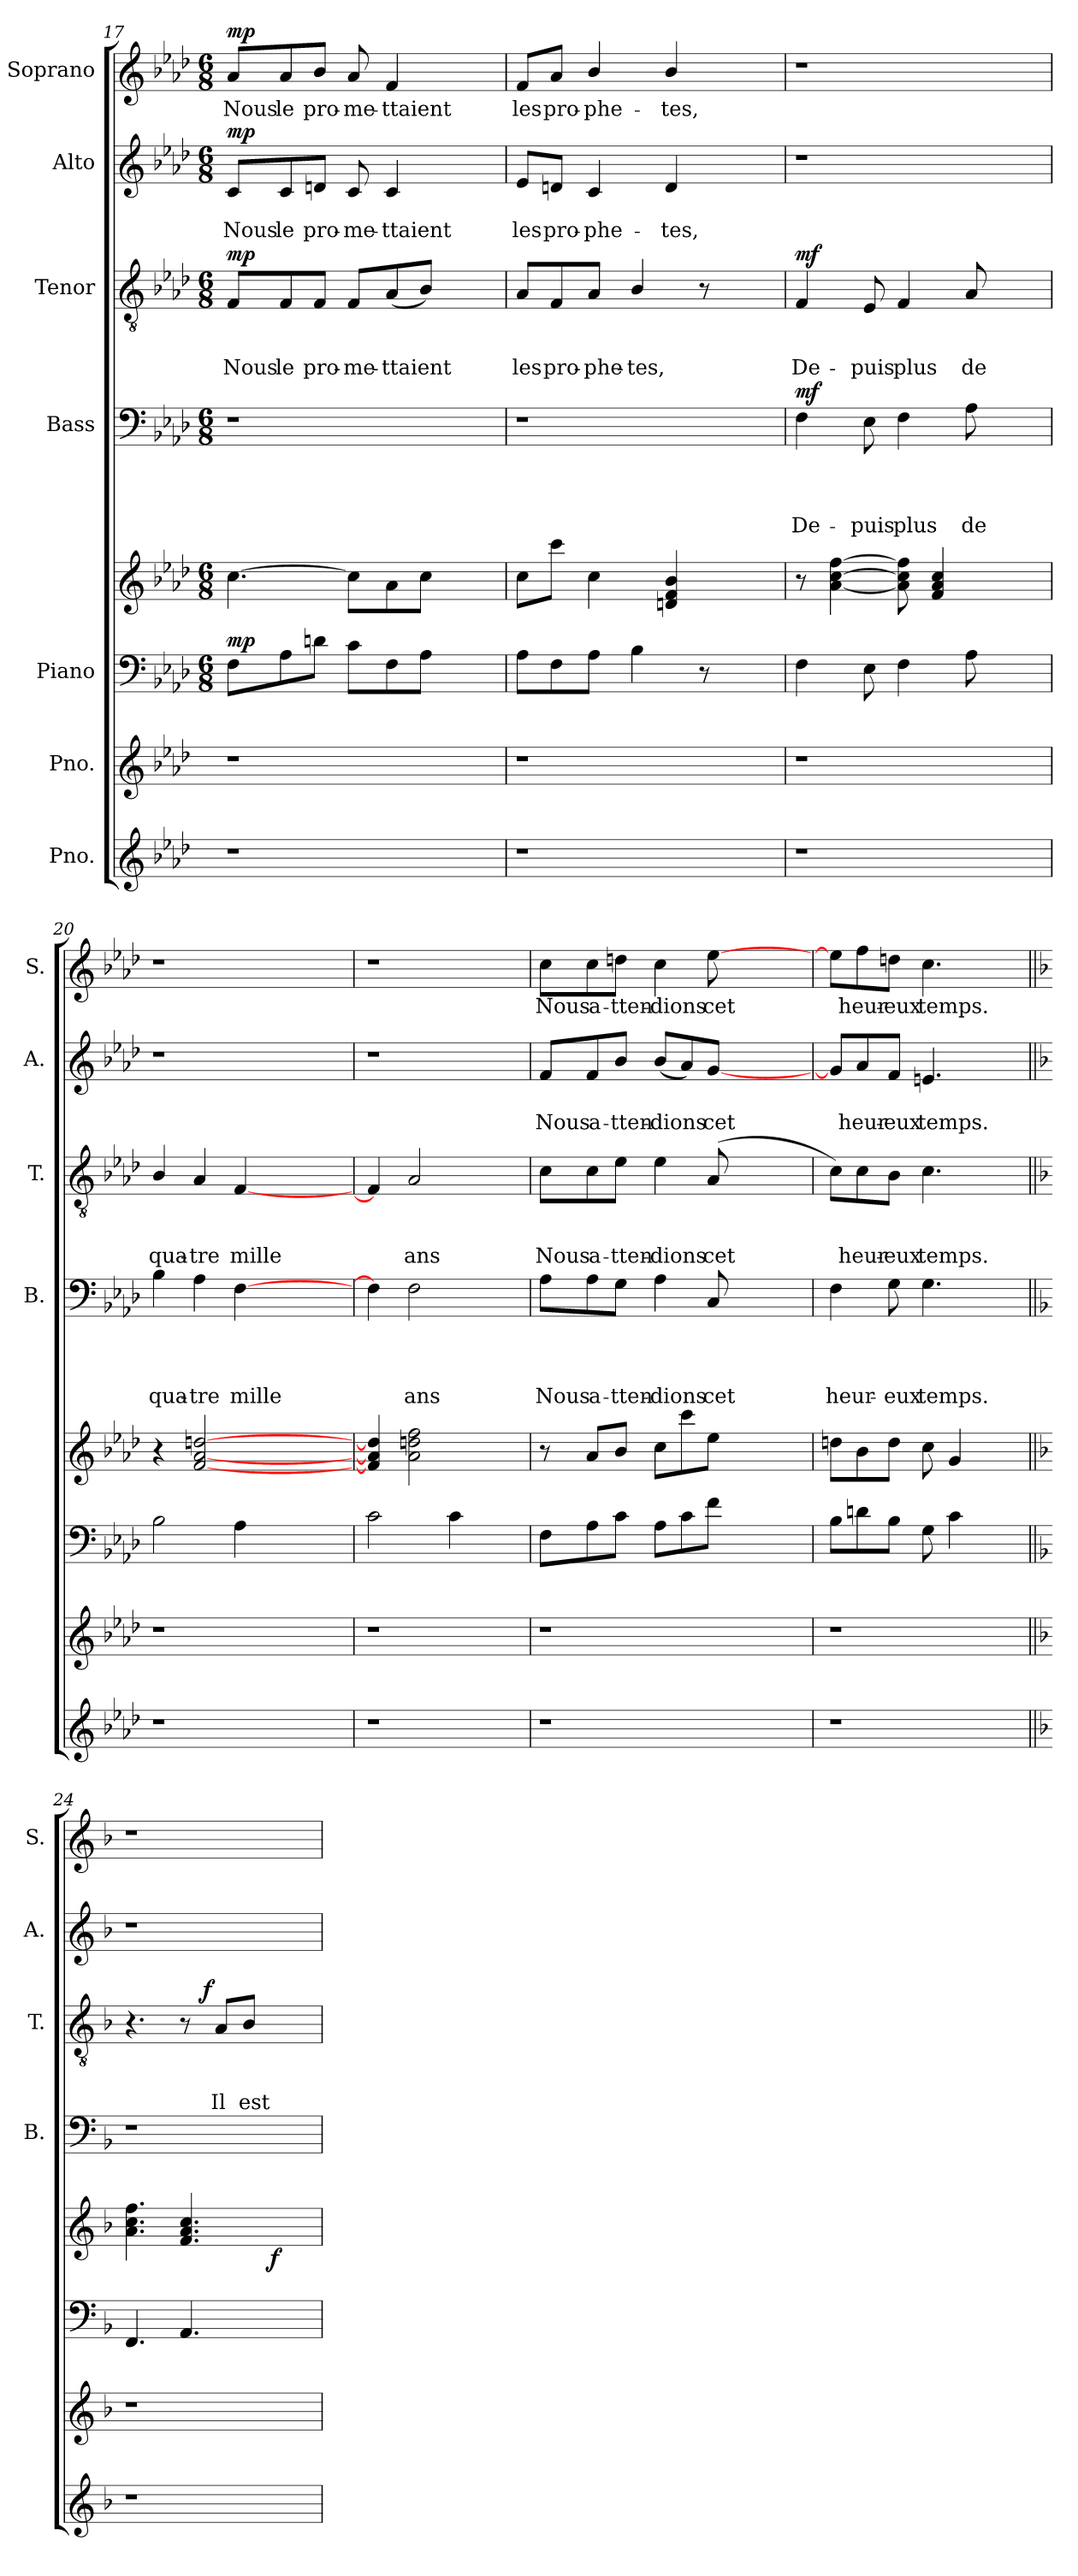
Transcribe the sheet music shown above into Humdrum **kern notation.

**kern	**kern	**kern	**kern	**dynam	**kern	**text	**text	**text	**text	**dynam	**kern	**text	**text	**text	**dynam	**kern	**text	**text	**dynam	**kern	**text	**dynam
*part7	*part6	*part5	*part5	*part5	*part4	*part4	*part4	*part4	*part4	*part4	*part3	*part3	*part3	*part3	*part3	*part2	*part2	*part2	*part2	*part1	*part1	*part1
*staff8	*staff7	*staff6	*staff5	*staff5/6	*staff4	*staff4	*staff4	*staff4	*staff4	*staff4	*staff3	*staff3	*staff3	*staff3	*staff3	*staff2	*staff2	*staff2	*staff2	*staff1	*staff1	*staff1
*I"Pno.	*I"Pno.	*I"Piano	*	*	*I"Bass	*	*	*	*	*	*I"Tenor	*	*	*	*	*I"Alto	*	*	*	*I"Soprano	*	*
*	*	*	*	*	*I'B.	*	*	*	*	*	*I'T.	*	*	*	*	*I'A.	*	*	*	*I'S.	*	*
*clefG2	*clefG2	*clefF4	*clefG2	*	*clefF4	*	*	*	*	*	*clefGv2	*	*	*	*	*clefG2	*	*	*	*clefG2	*	*
*k[b-e-a-d-]	*k[b-e-a-d-]	*k[b-e-a-d-]	*k[b-e-a-d-]	*	*k[b-e-a-d-]	*	*	*	*	*	*k[b-e-a-d-]	*	*	*	*	*k[b-e-a-d-]	*	*	*	*k[b-e-a-d-]	*	*
*A-:	*A-:	*A-:	*A-:	*	*A-:	*	*	*	*	*	*A-:	*	*	*	*	*A-:	*	*	*	*A-:	*	*
*	*	*M6/8	*M6/8	*	*M6/8	*	*	*	*	*	*M6/8	*	*	*	*	*M6/8	*	*	*	*M6/8	*	*
=17	=17	=17	=17	=17	=17	=17	=17	=17	=17	=17	=17	=17	=17	=17	=17	=17	=17	=17	=17	=17	=17	=17
!	!	!	!	!LO:DY:a=2	!LO:N:vis=1	!	!	!	!	!	!	!	!	!LO:LY:b	!LO:DY:a	!	!	!LO:LY:b	!LO:DY:a	!	!LO:LY:b	!LO:DY:a
1r	1r	8F\L	[>4.cc\	mp	2.r	.	.	.	.	.	8F/L	.	.	Nous	mp	8c/L	.	Nous	mp	8a-/L	Nous	mp
!	!	!	!	!	!	!	!	!	!	!	!	!	!	!LO:LY:b	!	!	!	!LO:LY:b	!	!	!LO:LY:b	!
.	.	8A-\	.	.	.	.	.	.	.	.	8F/	.	.	le	.	8c/	.	le	.	8a-/	le	.
!	!	!	!	!	!	!	!	!	!	!	!	!	!	!LO:LY:b	!	!	!	!LO:LY:b	!	!	!LO:LY:b	!
.	.	8dn\J	.	.	.	.	.	.	.	.	8F/J	.	.	pro-	.	8dn/J	.	pro-	.	8b-/J	pro-	.
!	!	!	!	!	!	!	!	!	!	!	!	!	!	!LO:LY:b	!	!	!	!LO:LY:b	!	!	!LO:LY:b	!
.	.	8c\L	8cc\L]	.	.	.	.	.	.	.	8F/L	.	.	-me-	.	8c/	.	-me-	.	8a-/	-me-	.
!	!	!	!	!	!	!	!	!	!	!	!	!	!	!LO:LY:b	!	!	!	!LO:LY:b:rj	!	!	!LO:LY:b:rj	!
.	.	8F\	8a-\	.	.	.	.	.	.	.	(<8A-/	.	.	-ttaient	.	4c/	.	-ttaient	.	4f/	-ttaient	.
.	.	8A-\J	8cc\J	.	.	.	.	.	.	.	8B-/J)	.	.	.	.	.	.	.	.	.	.	.
.	.	4ryy	4ryy	.	4ryy	.	.	.	.	.	4ryy	.	.	.	.	4ryy	.	.	.	4ryy	.	.
=18	=18	=18	=18	=18	=18	=18	=18	=18	=18	=18	=18	=18	=18	=18	=18	=18	=18	=18	=18	=18	=18	=18
!	!	!	!	!	!LO:N:vis=1	!	!	!	!	!	!	!	!	!LO:LY:b	!	!	!	!LO:LY:b	!	!	!LO:LY:b	!
1r	1r	8A-\L	8cc\L	.	2.r	.	.	.	.	.	8A-/L	.	.	les	.	8e-/L	.	les	.	8f/L	les	.
!	!	!	!	!	!	!	!	!	!	!	!	!	!	!LO:LY:b	!	!	!	!LO:LY:b	!	!	!LO:LY:b	!
.	.	8F\	8ccc\J	.	.	.	.	.	.	.	8F/	.	.	pro-	.	8dn/J	.	pro-	.	8a-/J	pro-	.
!	!	!	!	!	!	!	!	!	!	!	!	!	!	!LO:LY:b	!	!	!	!LO:LY:b:rj	!	!	!LO:LY:b:rj	!
.	.	8A-\J	4cc\	.	.	.	.	.	.	.	8A-/J	.	.	-phe-	.	4c/	.	-phe-	.	4b-/	-phe-	.
!	!	!	!	!	!	!	!	!	!	!	!	!	!	!LO:LY:b	!	!	!	!	!	!	!	!
.	.	4B-\	.	.	.	.	.	.	.	.	4B-/	.	.	-tes,	.	.	.	.	.	.	.	.
!	!	!	!	!	!	!	!	!	!	!	!	!	!	!	!	!	!	!LO:LY:b	!	!	!LO:LY:b	!
.	.	.	4dn/ 4f/ 4b-/	.	.	.	.	.	.	.	.	.	.	.	.	4d/	.	-tes,	.	4b-/	-tes,	.
.	.	8r	.	.	.	.	.	.	.	.	8r	.	.	.	.	.	.	.	.	.	.	.
.	.	4ryy	4ryy	.	4ryy	.	.	.	.	.	4ryy	.	.	.	.	4ryy	.	.	.	4ryy	.	.
!!LO:LB:g=z
=19	=19	=19	=19	=19	=19	=19	=19	=19	=19	=19	=19	=19	=19	=19	=19	=19	=19	=19	=19	=19	=19	=19
!	!	!	!	!	!	!	!	!	!LO:LY:b	!LO:DY:a	!	!	!	!LO:LY:b	!LO:DY:a	!LO:N:vis=1	!	!	!	!LO:N:vis=1	!	!
1r	1r	4F\	8r	.	4F\	.	.	.	De-	mf	4F/	.	.	De-	mf	2.r	.	.	.	2.r	.	.
.	.	.	[<4a-\ [>4cc\ [>4ff\	.	.	.	.	.	.	.	.	.	.	.	.	.	.	.	.	.	.	.
!	!	!	!	!	!	!	!	!	!LO:LY:b	!	!	!	!	!LO:LY:b	!	!	!	!	!	!	!	!
.	.	8E-\	.	.	8E-\	.	.	.	-puis	.	8E-/	.	.	-puis	.	.	.	.	.	.	.	.
!	!	!	!	!	!	!	!	!	!LO:LY:b	!	!	!	!	!LO:LY:b	!	!	!	!	!	!	!	!
.	.	4F\	8a-\] 8cc\] 8ff\]	.	4F\	.	.	.	plus	.	4F/	.	.	plus	.	.	.	.	.	.	.	.
.	.	.	4f/ 4a-/ 4cc/	.	.	.	.	.	.	.	.	.	.	.	.	.	.	.	.	.	.	.
!	!	!	!	!	!	!	!	!	!LO:LY:b	!	!	!	!	!LO:LY:b	!	!	!	!	!	!	!	!
.	.	8A-\	.	.	8A-\	.	.	.	de	.	8A-/	.	.	de	.	.	.	.	.	.	.	.
.	.	4ryy	4ryy	.	4ryy	.	.	.	.	.	4ryy	.	.	.	.	4ryy	.	.	.	4ryy	.	.
=20	=20	=20	=20	=20	=20	=20	=20	=20	=20	=20	=20	=20	=20	=20	=20	=20	=20	=20	=20	=20	=20	=20
!	!	!	!	!	!	!	!	!	!LO:LY:b	!	!	!	!	!LO:LY:b	!	!LO:N:vis=1	!	!	!	!LO:N:vis=1	!	!
1r	1r	2B-\	4r	.	4B-\	.	.	.	qua-	.	4B-/	.	.	qua-	.	2.r	.	.	.	2.r	.	.
!	!	!	!	!	!	!	!	!	!LO:LY:b:rj	!	!	!	!	!LO:LY:b:rj	!	!	!	!	!	!	!	!
.	.	.	[<2f/ [<2a-/ [>2ddn/	.	4A-\	.	.	.	-tre	.	4A-/	.	.	-tre	.	.	.	.	.	.	.	.
!	!	!	!	!	!	!	!	!	!LO:LY:b	!	!	!	!	!LO:LY:b	!	!	!	!	!	!	!	!
.	.	4A-\	.	.	[>4F\	.	.	.	mille	.	[<4F/	.	.	mille	.	.	.	.	.	.	.	.
.	.	4ryy	4ryy	.	4ryy	.	.	.	.	.	4ryy	.	.	.	.	4ryy	.	.	.	4ryy	.	.
=21	=21	=21	=21	=21	=21	=21	=21	=21	=21	=21	=21	=21	=21	=21	=21	=21	=21	=21	=21	=21	=21	=21
!	!	!	!	!	!	!	!	!	!	!	!	!	!	!	!	!LO:N:vis=1	!	!	!	!LO:N:vis=1	!	!
1r	1r	2c\	4f/] 4a-/] 4dd/]	.	4F\]	.	.	.	.	.	4F/]	.	.	.	.	2.r	.	.	.	2.r	.	.
!	!	!	!	!	!	!	!	!	!LO:LY:b	!	!	!	!	!LO:LY:b	!	!	!	!	!	!	!	!
.	.	.	2a-\ 2ddn\ 2ff\	.	2F\	.	.	.	ans	.	2A-/	.	.	ans	.	.	.	.	.	.	.	.
.	.	4c\	.	.	.	.	.	.	.	.	.	.	.	.	.	.	.	.	.	.	.	.
.	.	4ryy	4ryy	.	4ryy	.	.	.	.	.	4ryy	.	.	.	.	4ryy	.	.	.	4ryy	.	.
=22	=22	=22	=22	=22	=22	=22	=22	=22	=22	=22	=22	=22	=22	=22	=22	=22	=22	=22	=22	=22	=22	=22
!	!	!	!	!	!	!	!	!	!LO:LY:b	!	!	!	!	!LO:LY:b	!	!	!	!LO:LY:b	!	!	!LO:LY:b	!
1r	1r	8F\L	8r	.	8A-\L	.	.	.	Nous	.	8c\L	.	.	Nous	.	8f/L	.	Nous	.	8cc\L	Nous	.
!	!	!	!	!	!	!	!	!	!LO:LY:b	!	!	!	!	!LO:LY:b	!	!	!	!LO:LY:b	!	!	!LO:LY:b	!
.	.	8A-\	8a-/L	.	8A-\	.	.	.	a-	.	8c\	.	.	a-	.	8f/	.	a-	.	8cc\	a-	.
!	!	!	!	!	!	!	!	!	!LO:LY:b	!	!	!	!	!LO:LY:b	!	!	!	!LO:LY:b	!	!	!LO:LY:b	!
.	.	8c\J	8b-/J	.	8G\J	.	.	.	-tten-	.	8e-\J	.	.	-tten-	.	8b-/J	.	-tten-	.	8ddn\J	-tten-	.
!	!	!	!	!	!	!	!	!	!LO:LY:b:rj	!	!	!	!	!LO:LY:b:rj	!	!	!	!LO:LY:b	!	!	!LO:LY:b:rj	!
.	.	8A-\L	8cc\L	.	4A-\	.	.	.	-dions	.	4e-\	.	.	-dions	.	(<8b-/L	.	-dions	.	4cc\	-dions	.
.	.	8c\	8ccc\	.	.	.	.	.	.	.	.	.	.	.	.	8a-/)	.	.	.	.	.	.
!	!	!	!	!	!	!	!	!	!LO:LY:b	!	!	!	!	!LO:LY:b	!	!	!	!LO:LY:b	!	!	!LO:LY:b	!
.	.	8f\J	8ee-\J	.	8C/	.	.	.	cet	.	(<8A-/	.	.	cet	.	[<8g/J	.	cet	.	[>8ee-\	cet	.
.	.	4ryy	4ryy	.	4ryy	.	.	.	.	.	4ryy	.	.	.	.	4ryy	.	.	.	4ryy	.	.
=23	=23	=23	=23	=23	=23	=23	=23	=23	=23	=23	=23	=23	=23	=23	=23	=23	=23	=23	=23	=23	=23	=23
!	!	!	!	!	!	!	!	!	!LO:LY:b	!	!	!	!	!	!	!	!	!	!	!	!	!
1r	1r	8B-\L	8ddn\L	.	4F\	.	.	.	heur-	.	8c\L)	.	.	.	.	8g/L]	.	.	.	8ee-\L]	.	.
!	!	!	!	!	!	!	!	!	!	!	!	!	!	!LO:LY:b	!	!	!	!LO:LY:b	!	!	!LO:LY:b	!
.	.	8dn\	8b-\	.	.	.	.	.	.	.	8c\	.	.	heur-	.	8a-/	.	heur-	.	8ff\	heur-	.
!	!	!	!	!	!	!	!	!	!LO:LY:b	!	!	!	!	!LO:LY:b:rj	!	!	!	!LO:LY:b:rj	!	!	!LO:LY:b:rj	!
.	.	8B-\J	8dd\J	.	8G\	.	.	.	-eux	.	8B-\J	.	.	-eux	.	8f/J	.	-eux	.	8ddn\J	-eux	.
!	!	!	!	!	!	!	!	!	!LO:LY:b	!	!	!	!	!LO:LY:b	!	!	!	!LO:LY:b	!	!	!LO:LY:b	!
.	.	8G\	8cc\	.	4.G\	.	.	.	temps.	.	4.c\	.	.	temps.	.	4.en/	.	temps.	.	4.cc\	temps.	.
.	.	4c\	4g/	.	.	.	.	.	.	.	.	.	.	.	.	.	.	.	.	.	.	.
.	.	4ryy	4ryy	.	4ryy	.	.	.	.	.	4ryy	.	.	.	.	4ryy	.	.	.	4ryy	.	.
=24||	=24||	=24||	=24||	=24||	=24||	=24||	=24||	=24||	=24||	=24||	=24||	=24||	=24||	=24||	=24||	=24||	=24||	=24||	=24||	=24||	=24||	=24||
*k[b-]	*k[b-]	*k[b-]	*k[b-]	*	*k[b-]	*	*	*	*	*	*k[b-]	*	*	*	*	*k[b-]	*	*	*	*k[b-]	*	*
*F:	*F:	*F:	*F:	*	*F:	*	*	*	*	*	*F:	*	*	*	*	*F:	*	*	*	*F:	*	*
!	!	!	!	!	!LO:N:vis=1	!	!	!	!	!	!	!	!	!	!	!LO:N:vis=1	!	!	!	!LO:N:vis=1	!	!
*	*	*	*	*	*	*	*	*	*	*	*^	*	*	*	*	*	*	*	*	*	*	*
1r	1r	4.FF/	4.a\ 4.cc\ 4.ff\	.	2.r	.	.	.	.	.	4.r	4...ryy	.	.	.	.	2.r	.	.	.	2.r	.	.
.	.	4.AA/	4.f/ 4.a/ 4.cc/	.	.	.	.	.	.	.	8r	.	.	.	.	.	.	.	.	.	.	.	.
!	!	!	!	!	!	!	!	!	!	!	!	!	!	!	!	!LO:DY:a	!	!	!	!	!	!	!
.	.	.	.	.	.	.	.	.	.	.	.	2ryy	.	.	.	f	.	.	.	.	.	.	.
!	!	!	!	!	!	!	!	!	!	!	!	!	!	!	!LO:LY:b	!	!	!	!	!	!	!	!
.	.	.	.	.	.	.	.	.	.	.	8A/L	.	.	.	Il	.	.	.	.	.	.	.	.
!	!	!	!	!	!	!	!	!	!	!	!	!	!	!	!LO:LY:b	!	!	!	!	!	!	!	!
.	.	.	.	.	.	.	.	.	.	.	8B-/J	.	.	.	est	.	.	.	.	.	.	.	.
!	!	!	!	!LO:DY:b	!	!	!	!	!	!	!	!	!	!	!	!	!	!	!	!	!	!	!
.	.	4ryy	4ryy	f	4ryy	.	.	.	.	.	4ryy	.	.	.	.	.	4ryy	.	.	.	4ryy	.	.
.	.	.	.	.	.	.	.	.	.	.	.	32ryy	.	.	.	.	.	.	.	.	.	.	.
*	*	*	*	*	*	*	*	*	*	*	*v	*v	*	*	*	*	*	*	*	*	*	*	*
=	=	=	=	=	=	=	=	=	=	=	=	=	=	=	=	=	=	=	=	=	=	=
*-	*-	*-	*-	*-	*-	*-	*-	*-	*-	*-	*-	*-	*-	*-	*-	*-	*-	*-	*-	*-	*-	*-
